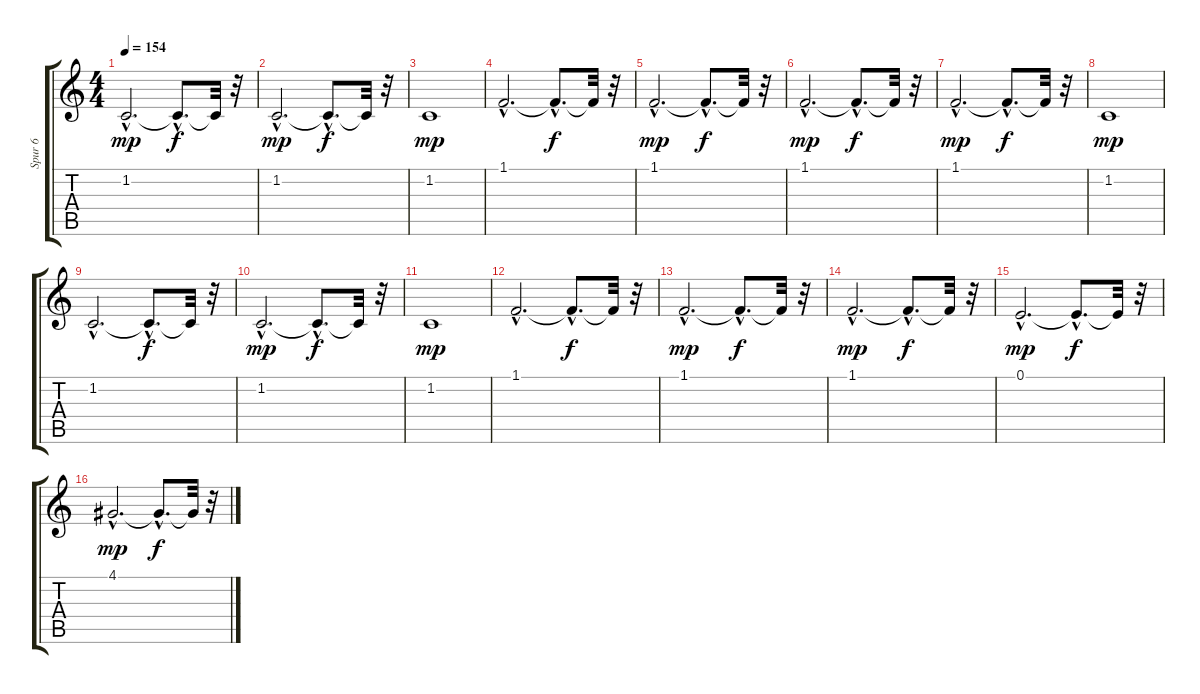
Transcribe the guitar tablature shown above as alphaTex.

\track ("Spur 6" "Spur 6") {instrument acousticgrandpiano}
\staff {score tabs}
\tuning (E4 B3 G3 D3 A2 E2) {hide}
\ts (4 4)
\tempo 154
\clef g2
\ks c
1.2{hac}.2{d dy mp} 1.2{hac t}.8{d dy f} 1.2{t}.32 r.32 |
1.2{hac}.2{d dy mp} 1.2{hac t}.8{d dy f} 1.2{t}.32 r.32 |
1.2.1{dy mp} |
1.1{hac}.2{d} 1.1{hac t}.8{d dy f} 1.1{t}.32 r.32 |
1.1{hac}.2{d dy mp} 1.1{hac t}.8{d dy f} 1.1{t}.32 r.32 |
1.1{hac}.2{d dy mp} 1.1{hac t}.8{d dy f} 1.1{t}.32 r.32 |
1.1{hac}.2{d dy mp} 1.1{hac t}.8{d dy f} 1.1{t}.32 r.32 |
1.2.1{dy mp} |
1.2{hac}.2{d} 1.2{hac t}.8{d dy f} 1.2{t}.32 r.32 |
1.2{hac}.2{d dy mp} 1.2{hac t}.8{d dy f} 1.2{t}.32 r.32 |
1.2.1{dy mp} |
1.1{hac}.2{d} 1.1{hac t}.8{d dy f} 1.1{t}.32 r.32 |
1.1{hac}.2{d dy mp} 1.1{hac t}.8{d dy f} 1.1{t}.32 r.32 |
1.1{hac}.2{d dy mp} 1.1{hac t}.8{d dy f} 1.1{t}.32 r.32 |
0.1{hac}.2{d dy mp} 0.1{hac t}.8{d dy f} 0.1{t}.32 r.32 |
4.1{hac}.2{d dy mp} 4.1{hac t}.8{d dy f} 4.1{t}.32 r.32
